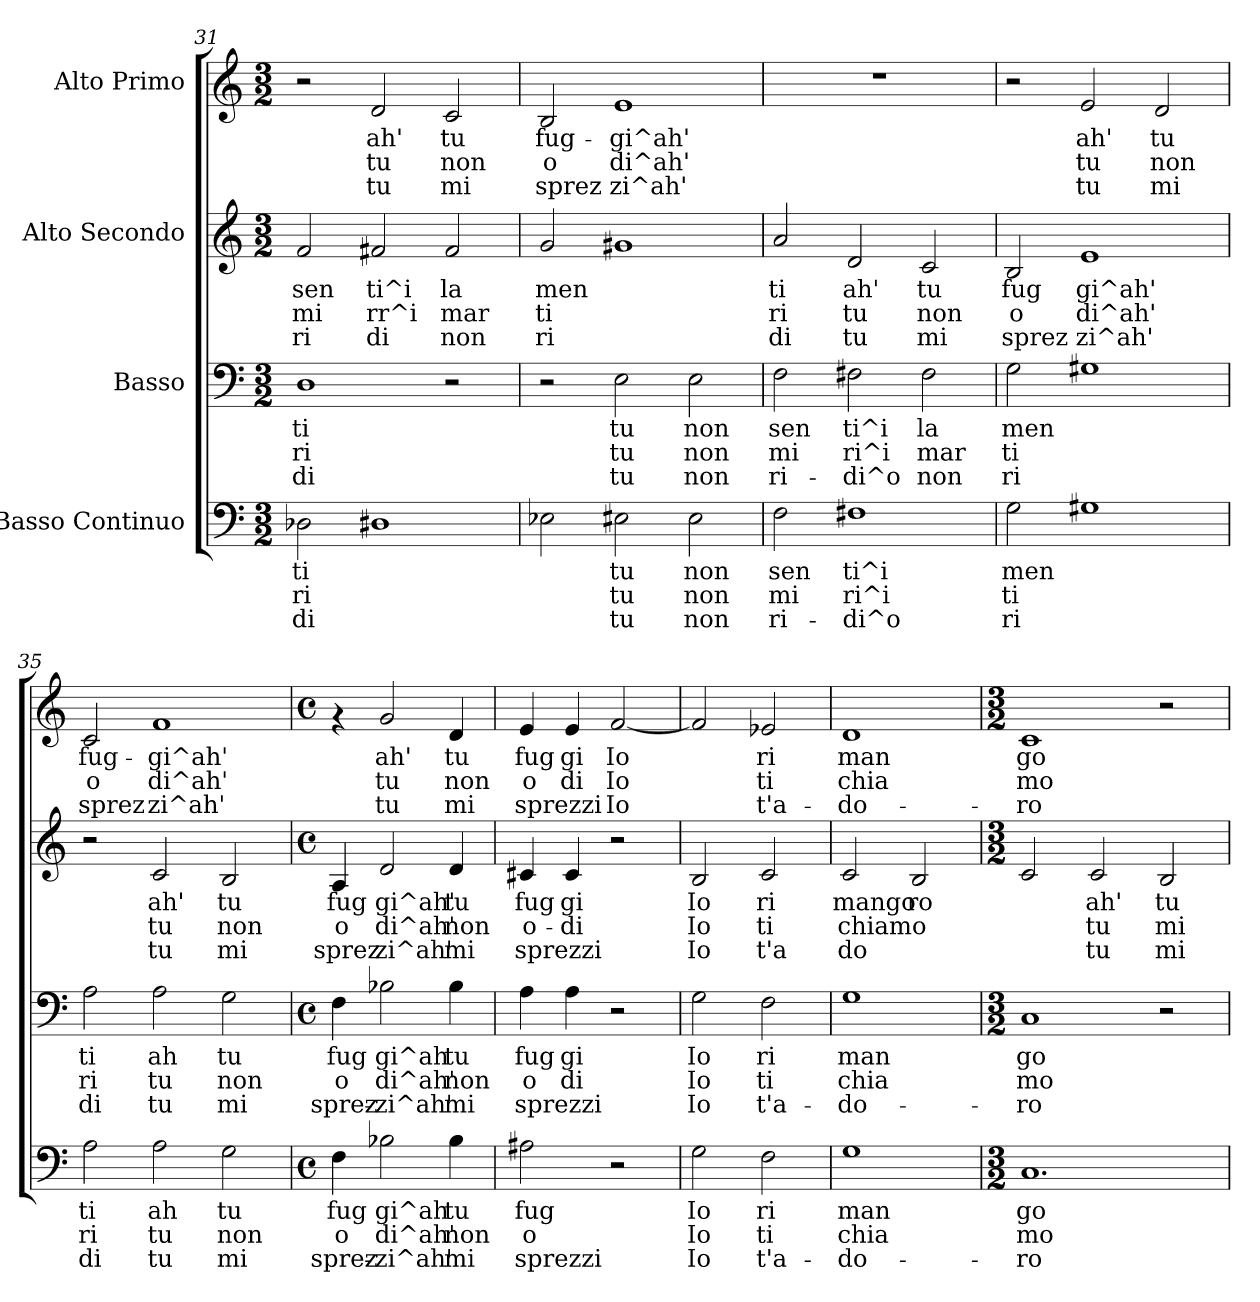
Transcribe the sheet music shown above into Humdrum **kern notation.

**kern	**text	**text	**text	**kern	**text	**text	**text	**kern	**text	**text	**text	**kern	**text	**text	**text
*part4	*part4	*part4	*part4	*part3	*part3	*part3	*part3	*part2	*part2	*part2	*part2	*part1	*part1	*part1	*part1
*staff4	*staff4	*staff4	*staff4	*staff3	*staff3	*staff3	*staff3	*staff2	*staff2	*staff2	*staff2	*staff1	*staff1	*staff1	*staff1
*I"Basso Continuo	*	*	*	*I"Basso	*	*	*	*I"Alto Secondo	*	*	*	*I"Alto Primo	*	*	*
!!LO:PB:g=z
*clefF4	*	*	*	*clefF4	*	*	*	*clefG2	*	*	*	*clefG2	*	*	*
*k[]	*	*	*	*k[]	*	*	*	*k[]	*	*	*	*k[]	*	*	*
*C:	*	*	*	*C:	*	*	*	*C:	*	*	*	*C:	*	*	*
*M3/2	*	*	*	*M3/2	*	*	*	*M3/2	*	*	*	*M3/2	*	*	*
=31	=31	=31	=31	=31	=31	=31	=31	=31	=31	=31	=31	=31	=31	=31	=31
!	!LO:LY:a:cj	!LO:LY:a:cj	!LO:LY:a:cj	!	!LO:LY:b:cj	!LO:LY:b:cj	!LO:LY:b:cj	!	!LO:LY:b:cj	!LO:LY:b:cj	!LO:LY:b:cj	!	!	!	!
2D-\	-ti	ri	di	1D	-ti	ri	di	2f/	sen	mi	ri	2r	.	.	.
!	!LO:LY:a:cj	!LO:LY:a:cj	!LO:LY:a:cj	!	!	!	!	!	!LO:LY:b:cj	!LO:LY:b:cj	!LO:LY:b:cj	!	!LO:LY:b:cj	!LO:LY:b:cj	!LO:LY:b:cj
1D#	.	.	.	.	.	.	.	2f#X/	ti^i	rr^i	di	2d/	ah'	tu	tu
!	!	!	!	!	!	!	!	!	!LO:LY:b:cj	!LO:LY:b:cj	!LO:LY:b:cj	!	!LO:LY:b:cj	!LO:LY:b:cj	!LO:LY:b:cj
.	.	.	.	2r	.	.	.	2f#/	la	mar	non	2c/	tu	non	mi
=32	=32	=32	=32	=32	=32	=32	=32	=32	=32	=32	=32	=32	=32	=32	=32
!	!LO:LY:a:cj	!LO:LY:a:cj	!LO:LY:a:cj	!	!	!	!	!	!LO:LY:b:cj	!LO:LY:b:cj	!LO:LY:b:cj	!	!LO:LY:b:cj	!LO:LY:b:cj	!LO:LY:b:cj
2E-\	.	.	.	2r	.	.	.	2g/	men	ti	ri	2B/	fug-	-o	sprez
!	!LO:LY:a:cj	!LO:LY:a:cj	!LO:LY:a:cj	!	!LO:LY:b:cj	!LO:LY:b:cj	!LO:LY:b:cj	!	!LO:LY:b:cj	!LO:LY:b:cj	!LO:LY:b:cj	!	!LO:LY:b:cj	!LO:LY:b:cj	!LO:LY:b:cj
2E#\	tu	tu	tu	2E\	tu	tu	tu	1g#X	.	.	.	1e	gi^ah'	di^ah'	zi^ah'
!	!LO:LY:a:cj	!LO:LY:a:cj	!LO:LY:a:cj	!	!LO:LY:b:cj	!LO:LY:b:cj	!LO:LY:b:cj	!	!	!	!	!	!	!	!
2E#\	non	non	non	2E\	non	non	non	.	.	.	.	.	.	.	.
=33	=33	=33	=33	=33	=33	=33	=33	=33	=33	=33	=33	=33	=33	=33	=33
!	!LO:LY:a:cj	!LO:LY:a:cj	!LO:LY:a:cj	!	!LO:LY:b:cj	!LO:LY:b:cj	!LO:LY:b:cj	!	!LO:LY:b:cj	!LO:LY:b:cj	!LO:LY:b:cj	!	!	!	!
2F\	sen	mi	ri-	2F\	sen	mi	ri-	2a/	ti	ri	di	1.r	.	.	.
!	!LO:LY:a:cj	!LO:LY:a:cj	!LO:LY:a:cj	!	!LO:LY:b:cj	!LO:LY:b:cj	!LO:LY:b:cj	!	!LO:LY:b:cj	!LO:LY:b:cj	!LO:LY:b:cj	!	!	!	!
1F#X	-ti^i	ri^i	di^o	2F#X\	-ti^i	ri^i	di^o	2d/	ah'	tu	tu	.	.	.	.
!	!	!	!	!	!LO:LY:b:cj	!LO:LY:b:cj	!LO:LY:b:cj	!	!LO:LY:b:cj	!LO:LY:b:cj	!LO:LY:b:cj	!	!	!	!
.	.	.	.	2F#\	la	mar	non	2c/	tu	non	mi	.	.	.	.
=34	=34	=34	=34	=34	=34	=34	=34	=34	=34	=34	=34	=34	=34	=34	=34
!	!LO:LY:a:cj	!LO:LY:a:cj	!LO:LY:a:cj	!	!LO:LY:b:cj	!LO:LY:b:cj	!LO:LY:b:cj	!	!LO:LY:b:cj	!LO:LY:b:cj	!LO:LY:b:cj	!	!	!	!
2G\	men	ti	ri-	2G\	men	ti	ri-	2B/	fug	o	sprez	2r	.	.	.
!	!LO:LY:a:cj	!LO:LY:a:cj	!LO:LY:a:cj	!	!LO:LY:b:cj	!LO:LY:b:cj	!LO:LY:b:cj	!	!LO:LY:b:cj	!LO:LY:b:cj	!LO:LY:b:cj	!	!LO:LY:b:cj	!LO:LY:b:cj	!LO:LY:b:cj
1G#X	-	.	-	1G#X	-	.	-	1e	gi^ah'	di^ah'	zi^ah'	2e/	ah'	tu	tu
!	!	!	!	!	!	!	!	!	!	!	!	!	!LO:LY:b:cj	!LO:LY:b:cj	!LO:LY:b:cj
.	.	.	.	.	.	.	.	.	.	.	.	2d/	tu	non	mi
=35	=35	=35	=35	=35	=35	=35	=35	=35	=35	=35	=35	=35	=35	=35	=35
!	!LO:LY:a:cj	!LO:LY:a:cj	!LO:LY:a:cj	!	!LO:LY:b:cj	!LO:LY:b:cj	!LO:LY:b:cj	!	!	!	!	!	!LO:LY:b:cj	!LO:LY:b:cj	!LO:LY:b:cj
2A\	-ti	ri	di	2A\	-ti	ri	di	2r	.	.	.	2c/	fug-	-o	sprez
!	!LO:LY:a:cj	!LO:LY:a:cj	!LO:LY:a:cj	!	!LO:LY:b:cj	!LO:LY:b:cj	!LO:LY:b:cj	!	!LO:LY:b:cj	!LO:LY:b:cj	!LO:LY:b:cj	!	!LO:LY:b:cj	!LO:LY:b:cj	!LO:LY:b:cj
2A\	ah	tu	tu	2A\	ah	tu	tu	2c/	ah'	tu	tu	1f	gi^ah'	di^ah'	zi^ah'
!	!LO:LY:a:cj	!LO:LY:a:cj	!LO:LY:a:cj	!	!LO:LY:b:cj	!LO:LY:b:cj	!LO:LY:b:cj	!	!LO:LY:b:cj	!LO:LY:b:cj	!LO:LY:b:cj	!	!	!	!
2G\	tu	non	mi	2G\	tu	non	mi	2B/	tu	non	mi	.	.	.	.
=36	=36	=36	=36	=36	=36	=36	=36	=36	=36	=36	=36	=36	=36	=36	=36
*M4/4	*	*	*	*M4/4	*	*	*	*M4/4	*	*	*	*M4/4	*	*	*
*met(c)	*	*	*	*met(c)	*	*	*	*met(c)	*	*	*	*met(c)	*	*	*
!	!LO:LY:a:cj	!LO:LY:a:cj	!LO:LY:a:cj	!	!LO:LY:b:cj	!LO:LY:b:cj	!LO:LY:b:cj	!	!LO:LY:b:cj	!LO:LY:b:cj	!LO:LY:b:cj	!	!	!	!
4F\	fug	o	sprez-	4F\	fug	o	sprez-	4A/	fug	o	sprez	4rf	.	.	.
!	!LO:LY:a:cj	!LO:LY:a:cj	!LO:LY:a:cj	!	!LO:LY:b:cj	!LO:LY:b:cj	!LO:LY:b:cj	!	!LO:LY:b:cj	!LO:LY:b:cj	!LO:LY:b:cj	!	!LO:LY:b:cj	!LO:LY:b:cj	!LO:LY:b:cj
2B-X\	-gi^ah	di^ah'	zi^ah'	2B-X\	-gi^ah	di^ah'	zi^ah'	2d/	gi^ah'	di^ah'	zi^ah'	2g/	ah'	tu	tu
!	!LO:LY:a:cj	!LO:LY:a:cj	!LO:LY:a:cj	!	!LO:LY:b:cj	!LO:LY:b:cj	!LO:LY:b:cj	!	!LO:LY:b:cj	!LO:LY:b:cj	!LO:LY:b:cj	!	!LO:LY:b:cj	!LO:LY:b:cj	!LO:LY:b:cj
4B-\	tu	non	mi	4B-\	tu	non	mi	4d/	tu	non	mi	4d/	tu	non	mi
!!LO:LB:g=z
=37	=37	=37	=37	=37	=37	=37	=37	=37	=37	=37	=37	=37	=37	=37	=37
!	!LO:LY:a:cj	!LO:LY:a:cj	!LO:LY:a:cj	!	!LO:LY:b:cj	!LO:LY:b:cj	!LO:LY:b:cj	!	!LO:LY:b:cj	!LO:LY:b:cj	!LO:LY:b:cj	!	!LO:LY:b:cj	!LO:LY:b:cj	!LO:LY:b:cj
2A#\	fug	o	sprezzi	4A\	fug	o	sprezzi	4c#X/	fug	o-	-sprezzi	4e/	fug	o	sprezzi
!	!	!	!	!	!LO:LY:b:cj	!LO:LY:b:cj	!LO:LY:b:cj	!	!LO:LY:b:cj	!LO:LY:b:cj	!LO:LY:b:cj	!	!LO:LY:b:cj	!LO:LY:b:cj	!LO:LY:b:cj
.	.	.	.	4A\	gi	di	.	4c#/	gi	di	.	4e/	gi	di	.
!	!	!	!	!	!	!	!	!	!	!	!	!	!LO:LY:b:cj	!LO:LY:b:cj	!LO:LY:b:cj
2r	.	.	.	2r	.	.	.	2r	.	.	.	[<2f/	Io	Io	Io
=38	=38	=38	=38	=38	=38	=38	=38	=38	=38	=38	=38	=38	=38	=38	=38
!	!LO:LY:a:cj	!LO:LY:a:cj	!LO:LY:a:cj	!	!LO:LY:b:cj	!LO:LY:b:cj	!LO:LY:b:cj	!	!LO:LY:b:cj	!LO:LY:b:cj	!LO:LY:b:cj	!	!LO:LY:b:cj	!LO:LY:b:cj	!LO:LY:b:cj
2G\	Io	Io	Io	2G\	Io	Io	Io	2B/	Io	Io	Io	2f/]	.	.	.
!	!LO:LY:a:cj	!LO:LY:a:cj	!LO:LY:a:cj	!	!LO:LY:b:cj	!LO:LY:b:cj	!LO:LY:b:cj	!	!LO:LY:b:cj	!LO:LY:b:cj	!LO:LY:b:cj	!	!LO:LY:b:cj	!LO:LY:b:cj	!LO:LY:b:cj
2F\	ri	ti	t'a-	2F\	ri	ti	t'a-	2c/	ri	ti	t'a	2e-X/	ri	ti	t'a-
=39	=39	=39	=39	=39	=39	=39	=39	=39	=39	=39	=39	=39	=39	=39	=39
!	!LO:LY:a:cj	!LO:LY:a:cj	!LO:LY:a:cj	!	!LO:LY:b:cj	!LO:LY:b:cj	!LO:LY:b:cj	!	!LO:LY:b:cj	!LO:LY:b:cj	!LO:LY:b:cj	!	!LO:LY:b:cj	!LO:LY:b:cj	!LO:LY:b:cj
1G	-man	chia	do-	1G	-man	chia	do-	2c/	mango	chiamo	do	1d	-man	chia	do-
!	!	!	!	!	!	!	!	!	!LO:LY:b:cj	!LO:LY:b:cj	!LO:LY:b:cj	!	!	!	!
.	.	.	.	.	.	.	.	2B/	ro	.	.	.	.	.	.
=40	=40	=40	=40	=40	=40	=40	=40	=40	=40	=40	=40	=40	=40	=40	=40
*M3/2	*	*	*	*M3/2	*	*	*	*M3/2	*	*	*	*M3/2	*	*	*
!	!LO:LY:a:cj	!LO:LY:a:cj	!LO:LY:a:cj	!	!LO:LY:b:cj	!LO:LY:b:cj	!LO:LY:b:cj	!	!LO:LY:b:cj	!LO:LY:b:cj	!LO:LY:b:cj	!	!LO:LY:b:cj	!LO:LY:b:cj	!LO:LY:b:cj
1.C	-go	mo	ro	1C	-go	mo	ro	2c/	.	.	.	1c	-go	mo	ro
!	!	!	!	!	!	!	!	!	!LO:LY:b:cj	!LO:LY:b:cj	!LO:LY:b:cj	!	!	!	!
.	.	.	.	.	.	.	.	2c/	ah'	tu	tu	.	.	.	.
!	!	!	!	!	!	!	!	!	!LO:LY:b:cj	!LO:LY:b:cj	!LO:LY:b:cj	!	!	!	!
.	.	.	.	2r	.	.	.	2B/	tu	mi	mi	2r	.	.	.
=	=	=	=	=	=	=	=	=	=	=	=	=	=	=	=
*-	*-	*-	*-	*-	*-	*-	*-	*-	*-	*-	*-	*-	*-	*-	*-
